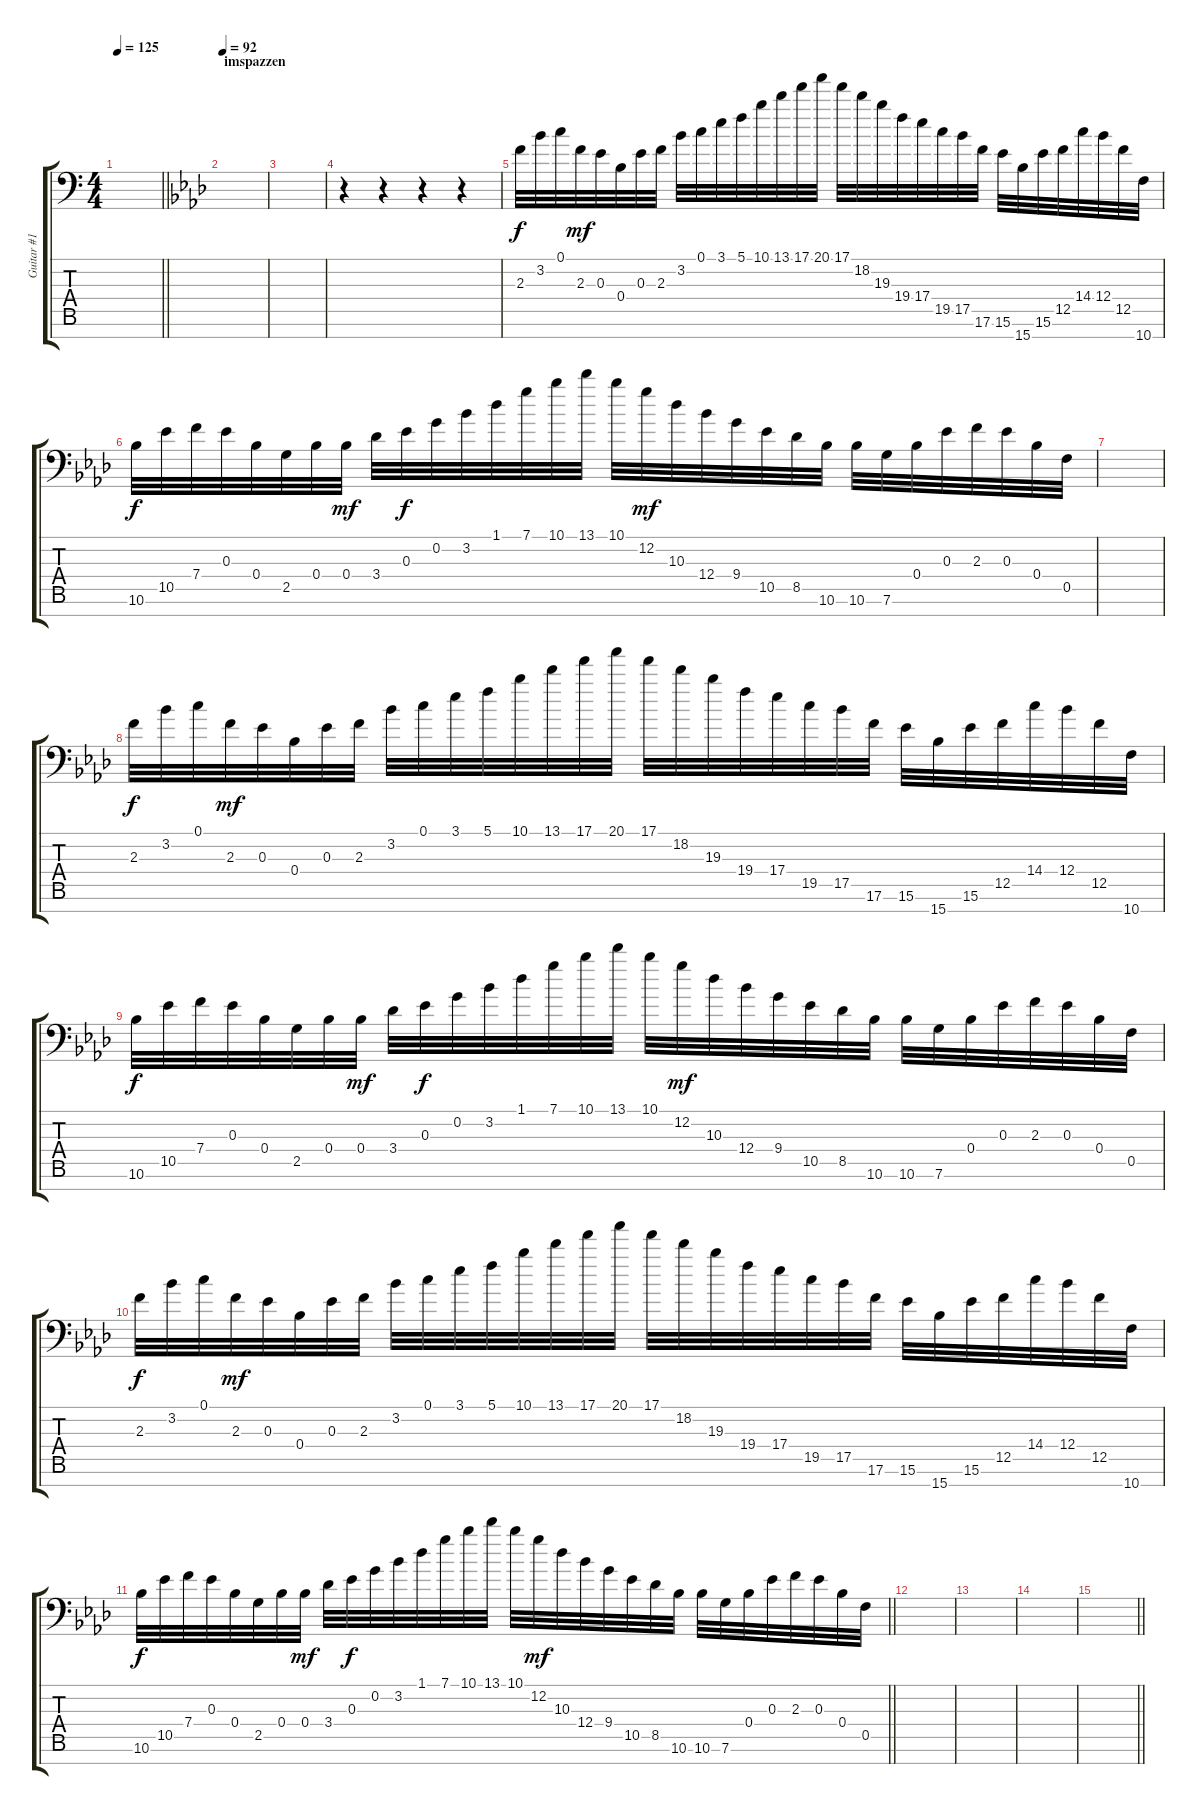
\track ("Guitar #1" "Guitar #1") {instrument distortionguitar}
\staff {score tabs}
\tuning (C4 G3 Eb3 Bb2 F2 C2 G1) {hide}
\ts (4 4)
\tempo 125
\clef f4
\barLineRight lightlight
\ks c
|
\section ("" "imspazzen")
\tempo 92
\ks ab
|
\ks fminor
|
r.4 r.4 r.4 r.4{volume 8 balance 11 instrument lead1square} |
2.3.32 3.2.32 0.1.32 2.3.32{dy mf} 0.3.32 0.4.32 0.3.32 2.3.32 3.2.32 0.1.32 3.1.32 5.1.32 10.1.32 13.1.32 17.1.32 20.1.32 17.1.32 18.2.32 19.3.32 19.4.32 17.4.32 19.5.32 17.5.32 17.6.32 15.6.32 15.7.32 15.6.32 12.5.32 14.4.32 12.4.32 12.5.32 10.7.32 |
10.6.32{dy f} 10.5.32 7.4.32 0.3.32 0.4.32 2.5.32 0.4.32 0.4.32{dy mf} 3.4.32 0.3.32{dy f} 0.2.32 3.2.32 1.1.32 7.1.32 10.1.32 13.1.32 10.1.32 12.2.32{dy mf} 10.3.32 12.4.32 9.4.32 10.5.32 8.5.32 10.6.32 10.6.32 7.6.32 0.4.32 0.3.32 2.3.32 0.3.32 0.4.32 0.5.32 |
|
2.3.32{dy f} 3.2.32 0.1.32 2.3.32{dy mf} 0.3.32 0.4.32 0.3.32 2.3.32 3.2.32 0.1.32 3.1.32 5.1.32 10.1.32 13.1.32 17.1.32 20.1.32 17.1.32 18.2.32 19.3.32 19.4.32 17.4.32 19.5.32 17.5.32 17.6.32 15.6.32 15.7.32 15.6.32 12.5.32 14.4.32 12.4.32 12.5.32 10.7.32 |
10.6.32{dy f} 10.5.32 7.4.32 0.3.32 0.4.32 2.5.32 0.4.32 0.4.32{dy mf} 3.4.32 0.3.32{dy f} 0.2.32 3.2.32 1.1.32 7.1.32 10.1.32 13.1.32 10.1.32 12.2.32{dy mf} 10.3.32 12.4.32 9.4.32 10.5.32 8.5.32 10.6.32 10.6.32 7.6.32 0.4.32 0.3.32 2.3.32 0.3.32 0.4.32 0.5.32 |
2.3.32{dy f} 3.2.32 0.1.32 2.3.32{dy mf} 0.3.32 0.4.32 0.3.32 2.3.32 3.2.32 0.1.32 3.1.32 5.1.32 10.1.32 13.1.32 17.1.32 20.1.32 17.1.32 18.2.32 19.3.32 19.4.32 17.4.32 19.5.32 17.5.32 17.6.32 15.6.32 15.7.32 15.6.32 12.5.32 14.4.32 12.4.32 12.5.32 10.7.32 |
\barLineRight lightlight
10.6.32{dy f} 10.5.32 7.4.32 0.3.32 0.4.32 2.5.32 0.4.32 0.4.32{dy mf} 3.4.32 0.3.32{dy f} 0.2.32 3.2.32 1.1.32 7.1.32 10.1.32 13.1.32 10.1.32 12.2.32{dy mf} 10.3.32 12.4.32 9.4.32 10.5.32 8.5.32 10.6.32 10.6.32 7.6.32 0.4.32 0.3.32 2.3.32 0.3.32 0.4.32 0.5.32 |
|
|
|
\barLineRight lightlight
